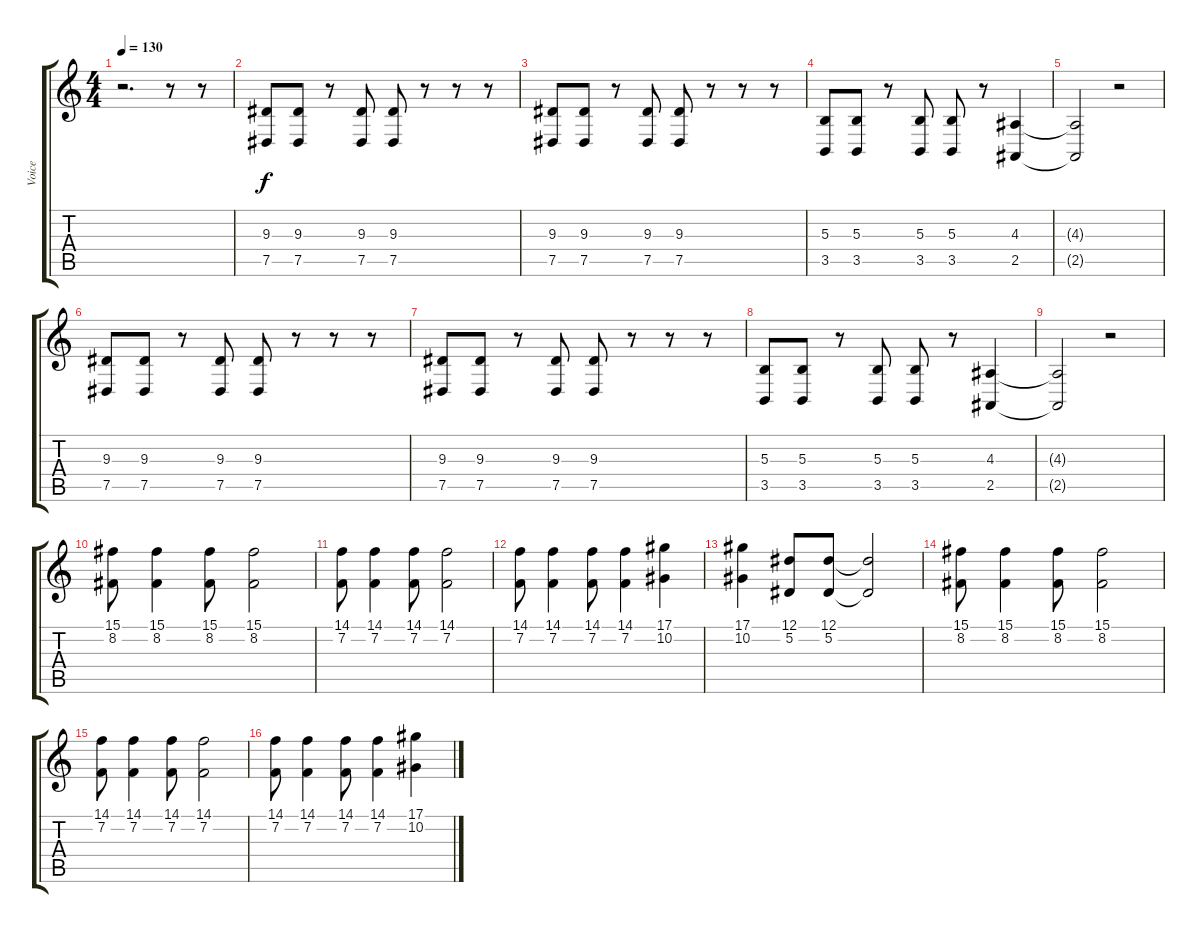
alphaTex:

\track ("Voice" "Voice") {instrument lead6voice}
\staff {score tabs}
\tuning (Eb4 Bb3 Gb3 Db3 Ab2 Eb2) {hide}
\ts (4 4)
\tempo 130
\clef g2
\ks c
r.2{d dy f} r.8 r.8 |
(9.3 7.5).8{volume 16 instrument choiraahs} (9.3 7.5).8 r.8 (9.3 7.5).8 (9.3 7.5).8 r.8 r.8 r.8 |
(9.3 7.5).8 (9.3 7.5).8 r.8 (9.3 7.5).8 (9.3 7.5).8 r.8 r.8 r.8 |
(5.3 3.5).8 (5.3 3.5).8 r.8 (5.3 3.5).8 (5.3 3.5).8 r.8 (4.3 2.5).4 |
(4.3{t} 2.5{t}).2 r.2 |
(9.3 7.5).8{volume 16 instrument choiraahs} (9.3 7.5).8 r.8 (9.3 7.5).8 (9.3 7.5).8 r.8 r.8 r.8 |
(9.3 7.5).8 (9.3 7.5).8 r.8 (9.3 7.5).8 (9.3 7.5).8 r.8 r.8 r.8 |
(5.3 3.5).8 (5.3 3.5).8 r.8 (5.3 3.5).8 (5.3 3.5).8 r.8 (4.3 2.5).4 |
(4.3{t} 2.5{t}).2 r.2 |
(15.1 8.2).8{volume 15 instrument lead6voice} (15.1 8.2).4 (15.1 8.2).8 (15.1 8.2).2 |
(14.1 7.2).8 (14.1 7.2).4 (14.1 7.2).8 (14.1 7.2).2 |
(14.1 7.2).8 (14.1 7.2).4 (14.1 7.2).8 (14.1 7.2).4 (17.1 10.2).4 |
(17.1 10.2).4 (12.1 5.2).8 (12.1 5.2).8 (12.1{t} 5.2{t}).2 |
(15.1 8.2).8 (15.1 8.2).4 (15.1 8.2).8 (15.1 8.2).2 |
(14.1 7.2).8 (14.1 7.2).4 (14.1 7.2).8 (14.1 7.2).2 |
(14.1 7.2).8 (14.1 7.2).4 (14.1 7.2).8 (14.1 7.2).4 (17.1 10.2).4
